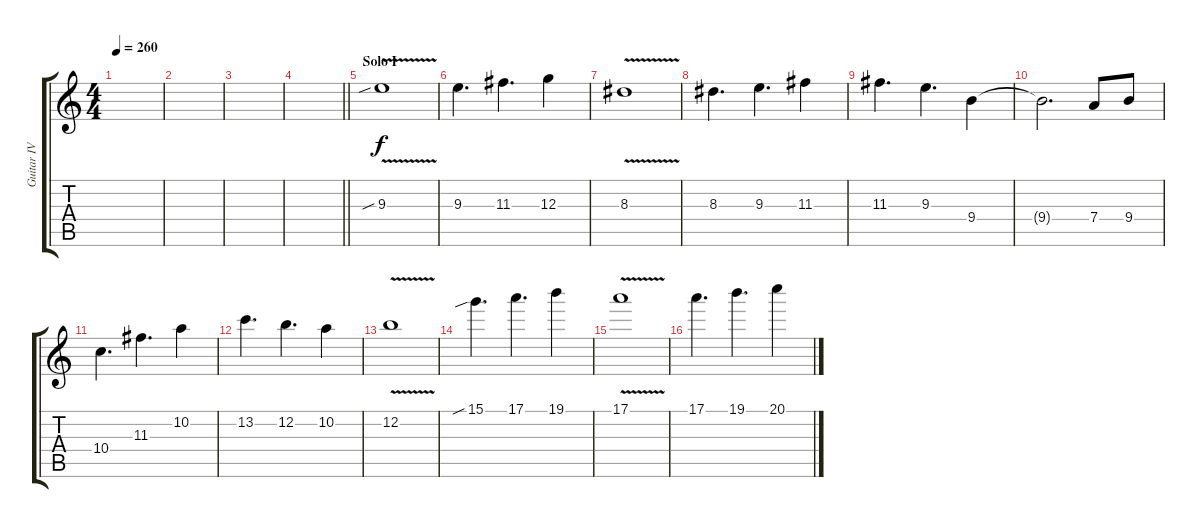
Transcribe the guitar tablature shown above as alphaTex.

\track ("Guitar IV" "Guitar IV") {instrument distortionguitar}
\staff {score tabs}
\tuning (E4 B3 G3 D3 A2 E2) {hide}
\ts (4 4)
\tempo 260
\clef g2
\ks c
|
|
|
\barLineRight lightlight
|
\section ("" "Solo I")
9.3{v sib}.1 |
9.3.4{d} 11.3.4{d} 12.3.4 |
8.3{v}.1 |
8.3.4{d} 9.3.4{d} 11.3.4 |
11.3.4{d} 9.3.4{d} 9.4.4 |
9.4{t}.2{d} 7.4.8{balance 16} 9.4.8 |
10.4.4{d} 11.3.4{d} 10.2.4 |
13.2.4{d} 12.2.4{d} 10.2.4 |
12.2{v}.1 |
15.1{sib}.4{d} 17.1.4{d} 19.1.4 |
17.1{v}.1 |
17.1.4{d} 19.1.4{d} 20.1.4
